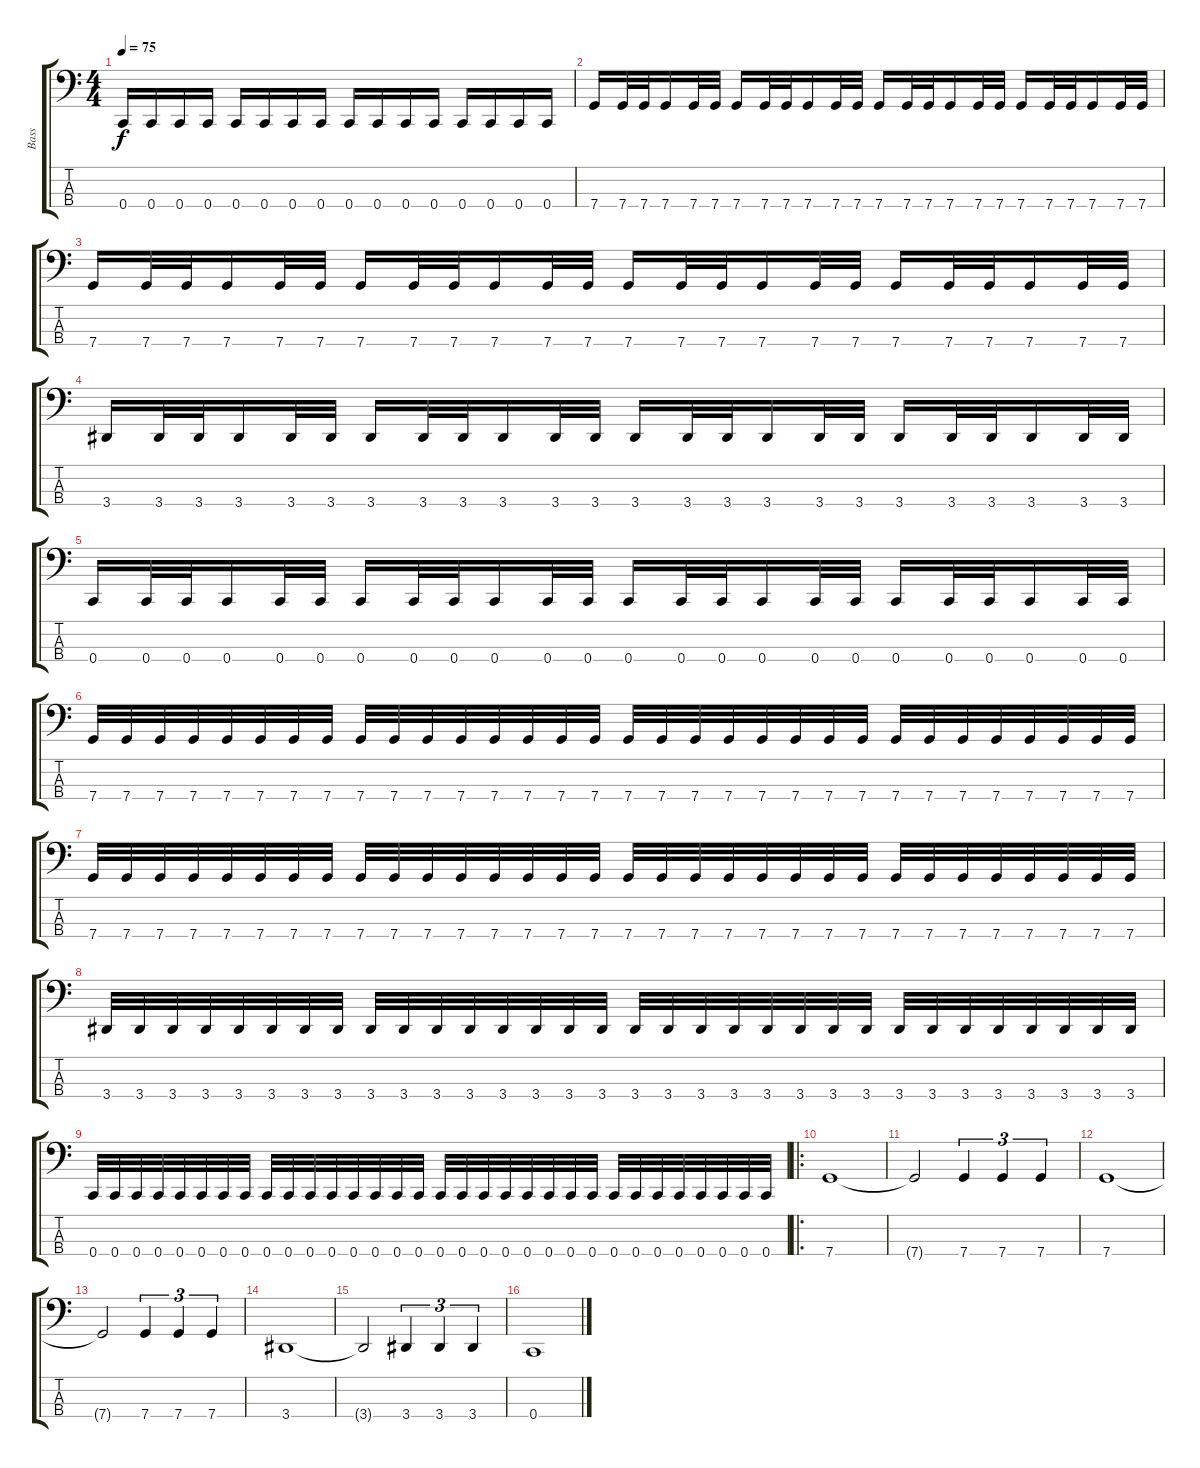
\track ("Bass" "Bass") {instrument electricbassfinger}
\staff {score tabs}
\tuning (F2 C2 G1 C1) {hide}
\ts (4 4)
\tempo 75
\clef f4
\ks c
0.4.16{dy f} 0.4.16 0.4.16 0.4.16 0.4.16 0.4.16 0.4.16 0.4.16 0.4.16 0.4.16 0.4.16 0.4.16 0.4.16 0.4.16 0.4.16 0.4.16 |
7.4.16 7.4.32 7.4.32 7.4.16 7.4.32 7.4.32 7.4.16 7.4.32 7.4.32 7.4.16 7.4.32 7.4.32 7.4.16 7.4.32 7.4.32 7.4.16 7.4.32 7.4.32 7.4.16 7.4.32 7.4.32 7.4.16 7.4.32 7.4.32 |
7.4.16 7.4.32 7.4.32 7.4.16 7.4.32 7.4.32 7.4.16 7.4.32 7.4.32 7.4.16 7.4.32 7.4.32 7.4.16 7.4.32 7.4.32 7.4.16 7.4.32 7.4.32 7.4.16 7.4.32 7.4.32 7.4.16 7.4.32 7.4.32 |
3.4.16 3.4.32 3.4.32 3.4.16 3.4.32 3.4.32 3.4.16 3.4.32 3.4.32 3.4.16 3.4.32 3.4.32 3.4.16 3.4.32 3.4.32 3.4.16 3.4.32 3.4.32 3.4.16 3.4.32 3.4.32 3.4.16 3.4.32 3.4.32 |
0.4.16 0.4.32 0.4.32 0.4.16 0.4.32 0.4.32 0.4.16 0.4.32 0.4.32 0.4.16 0.4.32 0.4.32 0.4.16 0.4.32 0.4.32 0.4.16 0.4.32 0.4.32 0.4.16 0.4.32 0.4.32 0.4.16 0.4.32 0.4.32 |
7.4.32 7.4.32 7.4.32 7.4.32 7.4.32 7.4.32 7.4.32 7.4.32 7.4.32 7.4.32 7.4.32 7.4.32 7.4.32 7.4.32 7.4.32 7.4.32 7.4.32 7.4.32 7.4.32 7.4.32 7.4.32 7.4.32 7.4.32 7.4.32 7.4.32 7.4.32 7.4.32 7.4.32 7.4.32 7.4.32 7.4.32 7.4.32 |
7.4.32 7.4.32 7.4.32 7.4.32 7.4.32 7.4.32 7.4.32 7.4.32 7.4.32 7.4.32 7.4.32 7.4.32 7.4.32 7.4.32 7.4.32 7.4.32 7.4.32 7.4.32 7.4.32 7.4.32 7.4.32 7.4.32 7.4.32 7.4.32 7.4.32 7.4.32 7.4.32 7.4.32 7.4.32 7.4.32 7.4.32 7.4.32 |
3.4.32 3.4.32 3.4.32 3.4.32 3.4.32 3.4.32 3.4.32 3.4.32 3.4.32 3.4.32 3.4.32 3.4.32 3.4.32 3.4.32 3.4.32 3.4.32 3.4.32 3.4.32 3.4.32 3.4.32 3.4.32 3.4.32 3.4.32 3.4.32 3.4.32 3.4.32 3.4.32 3.4.32 3.4.32 3.4.32 3.4.32 3.4.32 |
0.4.32 0.4.32 0.4.32 0.4.32 0.4.32 0.4.32 0.4.32 0.4.32 0.4.32 0.4.32 0.4.32 0.4.32 0.4.32 0.4.32 0.4.32 0.4.32 0.4.32 0.4.32 0.4.32 0.4.32 0.4.32 0.4.32 0.4.32 0.4.32 0.4.32 0.4.32 0.4.32 0.4.32 0.4.32 0.4.32 0.4.32 0.4.32 |
\ro
\section ("" "")
7.4.1 |
7.4{t}.2 7.4.4{tu (3 2)} 7.4.4{tu (3 2)} 7.4.4{tu (3 2)} |
7.4.1 |
7.4{t}.2 7.4.4{tu (3 2)} 7.4.4{tu (3 2)} 7.4.4{tu (3 2)} |
3.4.1 |
3.4{t}.2 3.4.4{tu (3 2)} 3.4.4{tu (3 2)} 3.4.4{tu (3 2)} |
0.4.1
